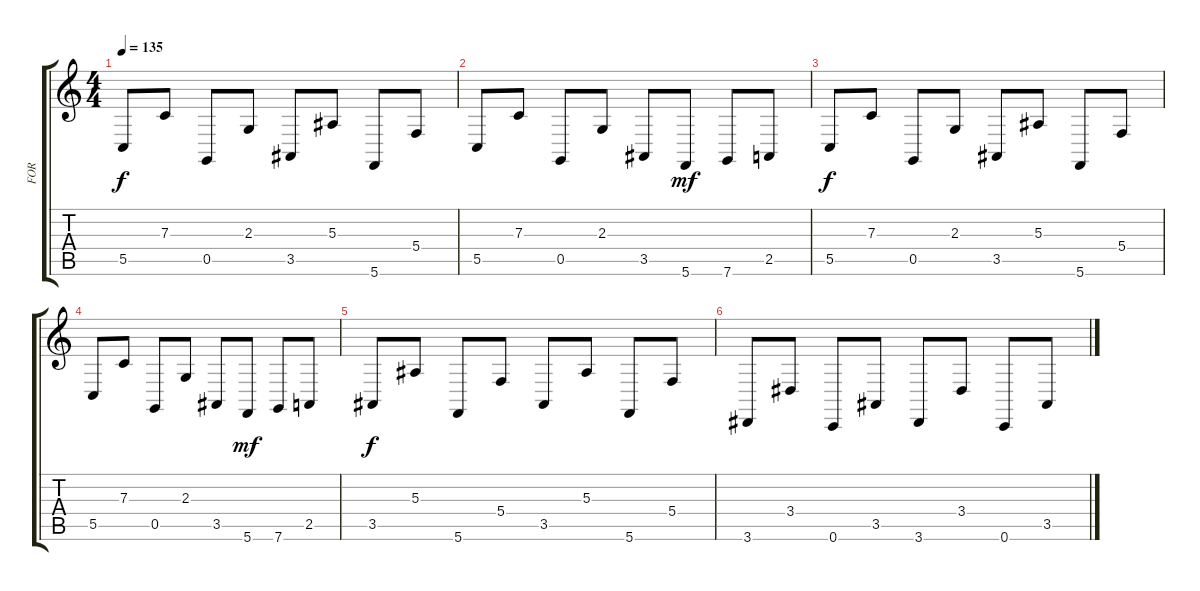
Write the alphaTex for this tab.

\track ("FOR" "FOR") {instrument mutedtrumpet}
\staff {score tabs}
\tuning (D4 A3 F3 C3 G2 C2) {hide}
\ts (4 4)
\tempo 135
\clef g2
\ks c
5.5.8{dy f} 7.3.8 0.5.8 2.3.8 3.5.8 5.3.8 5.6.8 5.4.8 |
5.5.8 7.3.8 0.5.8 2.3.8 3.5.8 5.6.8{dy mf} 7.6.8 2.5.8 |
5.5.8{dy f} 7.3.8 0.5.8 2.3.8 3.5.8 5.3.8 5.6.8 5.4.8 |
5.5.8 7.3.8 0.5.8 2.3.8 3.5.8 5.6.8{dy mf} 7.6.8 2.5.8 |
3.5.8{dy f} 5.3.8 5.6.8 5.4.8 3.5.8 5.3.8 5.6.8 5.4.8 |
3.6.8 3.4.8 0.6.8 3.5.8 3.6.8 3.4.8 0.6.8 3.5.8
